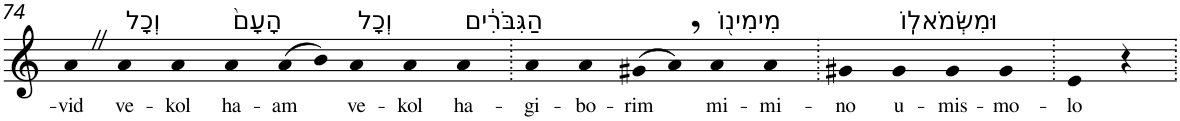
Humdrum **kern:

**kern	**text
*part1	*part1
*staff1	*staff1
*I"Piano	*
*I'Pno	*
!!LO:PB:g=z
*clefG2	*
*k[]	*
=74	=74
!	!LO:LY:b
4aZ	-vid
!LO:TX:a:t=וְכָל	!
!	!LO:LY:b
4a	ve-
!	!LO:LY:b
4a	-kol
!LO:TX:a:t=הָעָם֙	!
!	!LO:LY:b
4a	ha-
!	!LO:LY:b
(>8a	-am
8b)	.
!LO:TX:a:t=וְכָל	!
!	!LO:LY:b
4a	ve-
!	!LO:LY:b
4a	-kol
!LO:TX:a:t=הַגִּבֹּרִ֔ים	!
!	!LO:LY:b
4a	ha-
=75.	=75.
!	!LO:LY:b
4a	-gi-
!	!LO:LY:b
4a	-bo-
!	!LO:LY:b
(>8g#X	-rim
8a,)	.
!LO:TX:a:t=מִימִינ֖וֹ	!
!	!LO:LY:b
4a	mi-
!	!LO:LY:b
4a	-mi-
=76.	=76.
!	!LO:LY:b
4g#X	-no
!LO:TX:a:t=וּמִשְּׂמֹאלֽוֹ	!
!	!LO:LY:b
4g#	u-
!	!LO:LY:b
4g#	-mis-
!	!LO:LY:b
4g#	-mo-
=77.	=77.
!	!LO:LY:b
4e	-lo
4r	.
=.	=.
*-	*-
